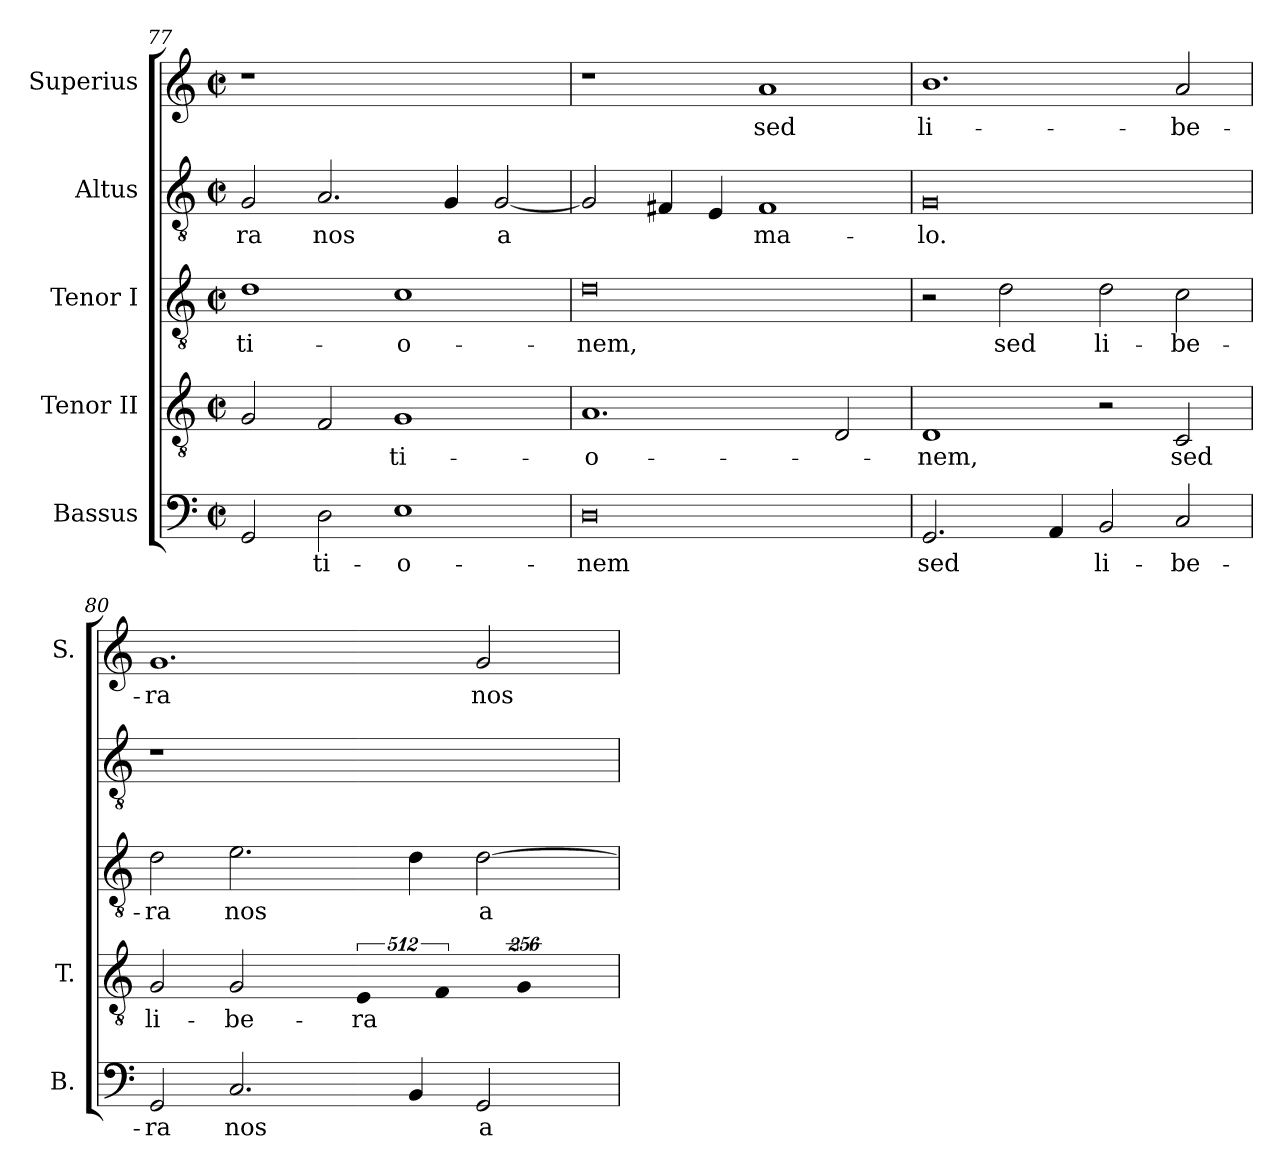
**kern	**text	**kern	**text	**kern	**text	**kern	**text	**kern	**text
*part5	*part5	*part4	*part4	*part3	*part3	*part2	*part2	*part1	*part1
*staff5	*staff5	*staff4	*staff4	*staff3	*staff3	*staff2	*staff2	*staff1	*staff1
*I"Bassus	*	*I"Tenor II	*	*I"Tenor I	*	*I"Altus	*	*I"Superius	*
*I'B.	*	*I'T.	*	*	*	*	*	*I'S.	*
*clefF4	*	*clefGv2	*	*clefGv2	*	*clefGv2	*	*clefG2	*
*	*	*ITrd7c12	*	*ITrd7c12	*	*ITrd7c12	*	*	*
*k[]	*	*k[]	*	*k[]	*	*k[]	*	*k[]	*
*C:	*	*C:	*	*C:	*	*C:	*	*C:	*
*M2/2	*	*M2/2	*	*M2/2	*	*M2/2	*	*M2/2	*
*met(c|)	*	*met(c|)	*	*met(c|)	*	*met(c|)	*	*met(c|)	*
=77	=77	=77	=77	=77	=77	=77	=77	=77	=77
!	!	!	!	!	!LO:LY:b:color=#000000	!	!	!	!
!	!	!	!	!	!	!	!LO:LY:b:color=#000000	!LO:N:vis=1	!
2GGi/	.	2GGi/	.	1Di	-ti-	2GGi/	-ra	1r	.
!	!LO:LY:b:color=#000000	!	!	!	!	!	!	!	!
!	!	!	!	!	!	!	!LO:LY:b:color=#000000	!	!
2Di\	-ti-	2FFi/	.	.	.	2.AAi/	nos	.	.
!	!LO:LY:b:color=#000000	!	!	!	!	!	!	!	!
!	!	!	!LO:LY:b:color=#000000	!	!	!	!	!	!
!	!	!	!	!	!LO:LY:b:color=#000000	!	!	!	!
1Ei	-o-	1GGi	-ti-	1Ci	-o-	.	.	1ryy	.
.	.	.	.	.	.	4GGi/	.	.	.
!	!	!	!	!	!	!	!LO:LY:b:color=#000000	!	!
.	.	.	.	.	.	[<2GGi/	a	.	.
=78	=78	=78	=78	=78	=78	=78	=78	=78	=78
!	!LO:LY:b:color=#000000	!	!	!	!	!	!	!	!
!	!	!	!LO:LY:b:color=#000000	!	!	!	!	!	!
!	!	!	!	!	!LO:LY:b:color=#000000	!	!	!	!
0Di	-nem	1.AAi	-o-	0Di	-nem,	2GGi/]	.	1r	.
.	.	.	.	.	.	4FF#Xi/	.	.	.
.	.	.	.	.	.	4EEi/	.	.	.
!	!	!	!	!	!	!	!LO:LY:b:color=#000000	!	!
!	!	!	!	!	!	!	!	!	!LO:LY:b:color=#000000
.	.	.	.	.	.	1FF#i	ma-	1ai	sed
.	.	2DDi/	.	.	.	.	.	.	.
!!LO:LB:g=z
=79	=79	=79	=79	=79	=79	=79	=79	=79	=79
!	!LO:LY:b:color=#000000	!	!	!	!	!	!	!	!
!	!	!	!LO:LY:b:color=#000000	!	!	!	!	!	!
!	!	!	!	!	!	!	!LO:LY:b:color=#000000	!	!
!	!	!	!	!	!	!	!	!	!LO:LY:b:color=#000000
2.GGi/	sed	1DDi	-nem,	2r	.	0GGi	-lo.	1.bi	li-
!	!	!	!	!	!LO:LY:b:color=#000000	!	!	!	!
.	.	.	.	2Di\	sed	.	.	.	.
4AAi/	.	.	.	.	.	.	.	.	.
!	!LO:LY:b:color=#000000	!	!	!	!	!	!	!	!
!	!	!	!	!	!LO:LY:b:color=#000000	!	!	!	!
2BBi/	li-	2r	.	2Di\	li-	.	.	.	.
!	!LO:LY:b:color=#000000	!	!	!	!	!	!	!	!
!	!	!	!LO:LY:b:color=#000000	!	!	!	!	!	!
!	!	!	!	!	!LO:LY:b:color=#000000	!	!	!	!
!	!	!	!	!	!	!	!	!	!LO:LY:b:color=#000000
2Ci/	-be-	2CCi/	sed	2Ci\	-be-	.	.	2ai/	-be-
=80	=80	=80	=80	=80	=80	=80	=80	=80	=80
!	!LO:LY:b:color=#000000	!	!	!	!	!	!	!	!
!	!	!	!LO:LY:b:color=#000000	!	!	!	!	!	!
!	!	!	!	!	!LO:LY:b:color=#000000	!LO:N:vis=1	!	!	!
!	!	!	!	!	!	!	!	!	!LO:LY:b:color=#000000
*	*	*^	*	*	*	*	*	*	*
2GGi/	-ra	2GGi/	2ryy	li-	2Di\	-ra	1r	.	1.gi	-ra
!	!LO:LY:b:color=#000000	!	!	!	!	!	!	!	!	!
!	!	!	!	!LO:LY:b:color=#000000	!	!	!	!	!	!
!	!	!	!	!	!	!LO:LY:b:color=#000000	!	!	!	!
2.Ci/	nos	2GGi/	4ryy	-be-	2.Ei\	nos	.	.	.	.
.	.	.	32ryy	.	.	.	.	.	.	.
.	.	.	64ryy	.	.	.	.	.	.	.
.	.	.	256ryy	.	.	.	.	.	.	.
.	.	.	1024ryy	.	.	.	.	.	.	.
.	.	.	1ryy	.	.	.	.	.	.	.
!	!	!LO:N:vis=2	!	!	!	!	!	!	!	!
!	!	!	!	!LO:LY:b:color=#000000	!	!	!	!	!	!
.	.	1024%341EEi/	.	-ra	.	.	1ryy	.	.	.
4BBi/	.	.	.	.	4Di\	.	.	.	.	.
!	!	!LO:N:vis=2	!	!	!	!	!	!	!	!
.	.	1024%341FFi/	.	.	.	.	.	.	.	.
!	!LO:LY:b:color=#000000	!	!	!	!	!	!	!	!	!
!	!	!	!	!	!	!LO:LY:b:color=#000000	!	!	!	!
!	!	!	!	!	!	!	!	!	!	!LO:LY:b:color=#000000
2GGi/	a	.	.	.	[>2Di\	a	.	.	2gi/	nos
!	!	!LO:N:vis=2	!	!	!	!	!	!	!	!
.	.	512%171GGi/	.	.	.	.	.	.	.	.
.	.	.	8ryy	.	.	.	.	.	.	.
.	.	.	16ryy	.	.	.	.	.	.	.
.	.	.	128ryy	.	.	.	.	.	.	.
.	.	.	512.ryy	.	.	.	.	.	.	.
*	*	*v	*v	*	*	*	*	*	*	*
=	=	=	=	=	=	=	=	=	=
*-	*-	*-	*-	*-	*-	*-	*-	*-	*-
